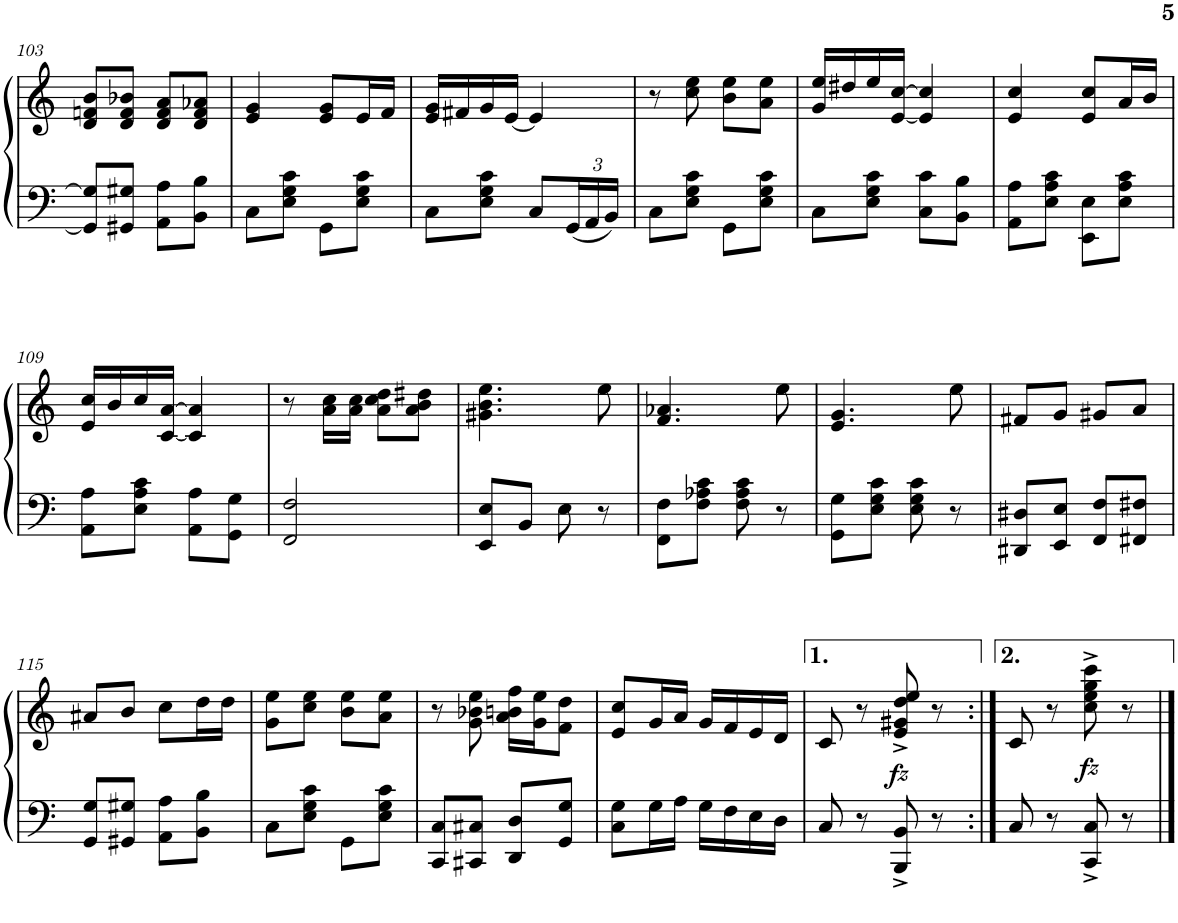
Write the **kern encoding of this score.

**kern	**kern	**dynam
*part1	*part1	*part1
*staff2	*staff1	*staff1/2
*I"Honky Tonk Piano	*	*
*I'Hnk. Pno.	*	*
!!LO:PB:g=z
*clefF4	*clefG2	*
*k[]	*k[]	*
*M2/4	*M2/4	*
=103	=103	=103
8GG/] 8G/]L	8d/ 8fn/ 8b/L	.
8GG#X/ 8G#X/J	8d/ 8f/ 8b-X/J	.
8AA\ 8A\L	8d/ 8f/ 8a/L	.
8BB\ 8B\J	8d/ 8f/ 8a-X/J	.
=104	=104	=104
8C\L	4e/ 4g/	.
8E\ 8G\ 8c\J	.	.
8GG\L	8e/ 8g/L	.
8E\ 8G\ 8c\J	16e/L	.
.	16f/JJ	.
=105	=105	=105
8C\L	16e/ 16g/LL	.
.	16f#X/	.
8E\ 8G\ 8c\J	16g/	.
.	[16e/JJ	.
8C/L	4e/]	.
*Xbrackettup	*	*
24GG/L	.	.
24AA/	.	.
24BB/JJ	.	.
=106	=106	=106
8C\L	8r	.
8E\ 8G\ 8c\J	8cc\ 8ee\	.
8GG\L	8b\ 8ee\L	.
8E\ 8G\ 8c\J	8a\ 8ee\J	.
=107	=107	=107
8C\L	16g/ 16ee/LL	.
.	16dd#X/	.
8E\ 8G\ 8c\J	16ee/	.
.	[16e/ [16cc/JJ	.
8C\ 8c\L	4e/] 4cc/]	.
8BB\ 8B\J	.	.
=108	=108	=108
8AA\ 8A\L	4e/ 4cc/	.
8E\ 8A\ 8c\J	.	.
8EE\ 8E\L	8e/ 8cc/L	.
8E\ 8A\ 8c\J	16a/L	.
.	16b/JJ	.
!!LO:LB:g=z
=109	=109	=109
8AA\ 8A\L	16e/ 16cc/LL	.
.	16b/	.
8E\ 8A\ 8c\J	16cc/	.
.	[16c/ [16a/JJ	.
8AA\ 8A\L	4c/] 4a/]	.
8GG\ 8G\J	.	.
=110	=110	=110
2FF/ 2F/	8r	.
.	16a\ 16cc\LL	.
.	16a\ 16cc\JJ	.
.	8a\ 8cc\ 8dd\L	.
.	8a\ 8b\ 8dd#X\J	.
=111	=111	=111
8EE/ 8E/L	4.g#X\ 4.b\ 4.ee\	.
8BB/J	.	.
8E\	.	.
8r	8ee\	.
=112	=112	=112
8FF\ 8F\L	4.f/ 4.a-X/	.
8F\ 8A-X\ 8c\J	.	.
8F\ 8A-\ 8c\	.	.
8r	8ee\	.
=113	=113	=113
8GG\ 8G\L	4.e/ 4.g/	.
8E\ 8G\ 8c\J	.	.
8E\ 8G\ 8c\	.	.
8r	8ee\	.
=114	=114	=114
8DD#X/ 8D#X/L	8f#X/L	.
8EE/ 8E/J	8g/J	.
8FF/ 8F/L	8g#X/L	.
8FF#X/ 8F#X/J	8a/J	.
!!LO:LB:g=z
=115	=115	=115
8GG/ 8G/L	8a#X/L	.
8GG#X/ 8G#X/J	8b/J	.
8AA\ 8A\L	8cc\L	.
8BB\ 8B\J	16dd\L	.
.	16dd\JJ	.
=116	=116	=116
8C\L	8g\ 8ee\L	.
8E\ 8G\ 8c\J	8cc\ 8ee\J	.
8GG\L	8b\ 8ee\L	.
8E\ 8G\ 8c\J	8a\ 8ee\J	.
=117	=117	=117
8CC/ 8C/L	8r	.
8CC#X/ 8C#X/J	8g\ 8b-X\ 8ee\	.
8DD/ 8D/L	16a\ 16bn\ 16ff\LL	.
.	16g\ 16ee\J	.
8GG/ 8G/J	8f\ 8dd\J	.
=118	=118	=118
8C\ 8G\L	8e/ 8cc/L	.
16G\L	16g/L	.
16A\JJ	16a/JJ	.
16G\LL	16g/LL	.
16F\	16f/	.
16E\	16e/	.
16D\JJ	16d/JJ	.
=119	=119	=119
8C/	8c/	.
8r	8r	.
!	!	!LO:DY:b
8BBB/^ 8BB/^	8e/^ 8g#X/^ 8dd/^ 8ee/^	fz
8r	8r	.
=120:|!	=120:|!	=120:|!
8C/	8c/	.
8r	8r	.
!	!	!LO:DY:b
8CC/^ 8C/^	8cc\^ 8ee\^ 8gg\^ 8ccc\^	fz
8r	8r	.
==	==	==
*-	*-	*-
